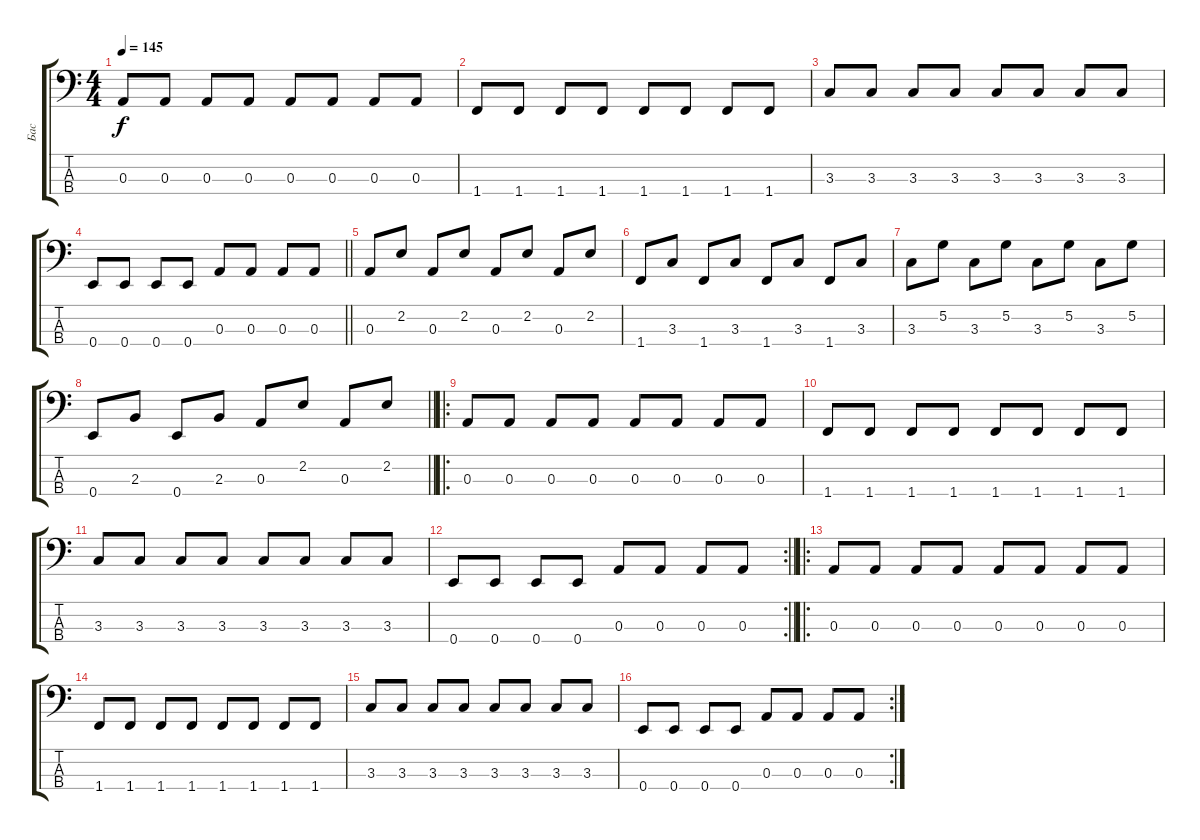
\track ("Бас" "Бас") {instrument electricbassfinger}
\staff {score tabs}
\tuning (G2 D2 A1 E1) {hide}
\ts (4 4)
\tempo 145
\clef f4
\ks c
0.3.8{dy f} 0.3.8 0.3.8 0.3.8 0.3.8 0.3.8 0.3.8 0.3.8 |
1.4.8 1.4.8 1.4.8 1.4.8 1.4.8 1.4.8 1.4.8 1.4.8 |
3.3.8 3.3.8 3.3.8 3.3.8 3.3.8 3.3.8 3.3.8 3.3.8 |
\barLineRight lightlight
0.4.8 0.4.8 0.4.8 0.4.8 0.3.8 0.3.8 0.3.8 0.3.8 |
0.3.8 2.2.8 0.3.8 2.2.8 0.3.8 2.2.8 0.3.8 2.2.8 |
1.4.8 3.3.8 1.4.8 3.3.8 1.4.8 3.3.8 1.4.8 3.3.8 |
3.3.8 5.2.8 3.3.8 5.2.8 3.3.8 5.2.8 3.3.8 5.2.8 |
\barLineRight lightlight
0.4.8 2.3.8 0.4.8 2.3.8 0.3.8 2.2.8 0.3.8 2.2.8 |
\ro
0.3.8 0.3.8 0.3.8 0.3.8 0.3.8 0.3.8 0.3.8 0.3.8 |
1.4.8 1.4.8 1.4.8 1.4.8 1.4.8 1.4.8 1.4.8 1.4.8 |
3.3.8 3.3.8 3.3.8 3.3.8 3.3.8 3.3.8 3.3.8 3.3.8 |
\rc 2
\barLineRight lightlight
0.4.8 0.4.8 0.4.8 0.4.8 0.3.8 0.3.8 0.3.8 0.3.8 |
\ro
0.3.8 0.3.8 0.3.8 0.3.8 0.3.8 0.3.8 0.3.8 0.3.8 |
1.4.8 1.4.8 1.4.8 1.4.8 1.4.8 1.4.8 1.4.8 1.4.8 |
3.3.8 3.3.8 3.3.8 3.3.8 3.3.8 3.3.8 3.3.8 3.3.8 |
\rc 2
0.4.8 0.4.8 0.4.8 0.4.8 0.3.8 0.3.8 0.3.8 0.3.8
